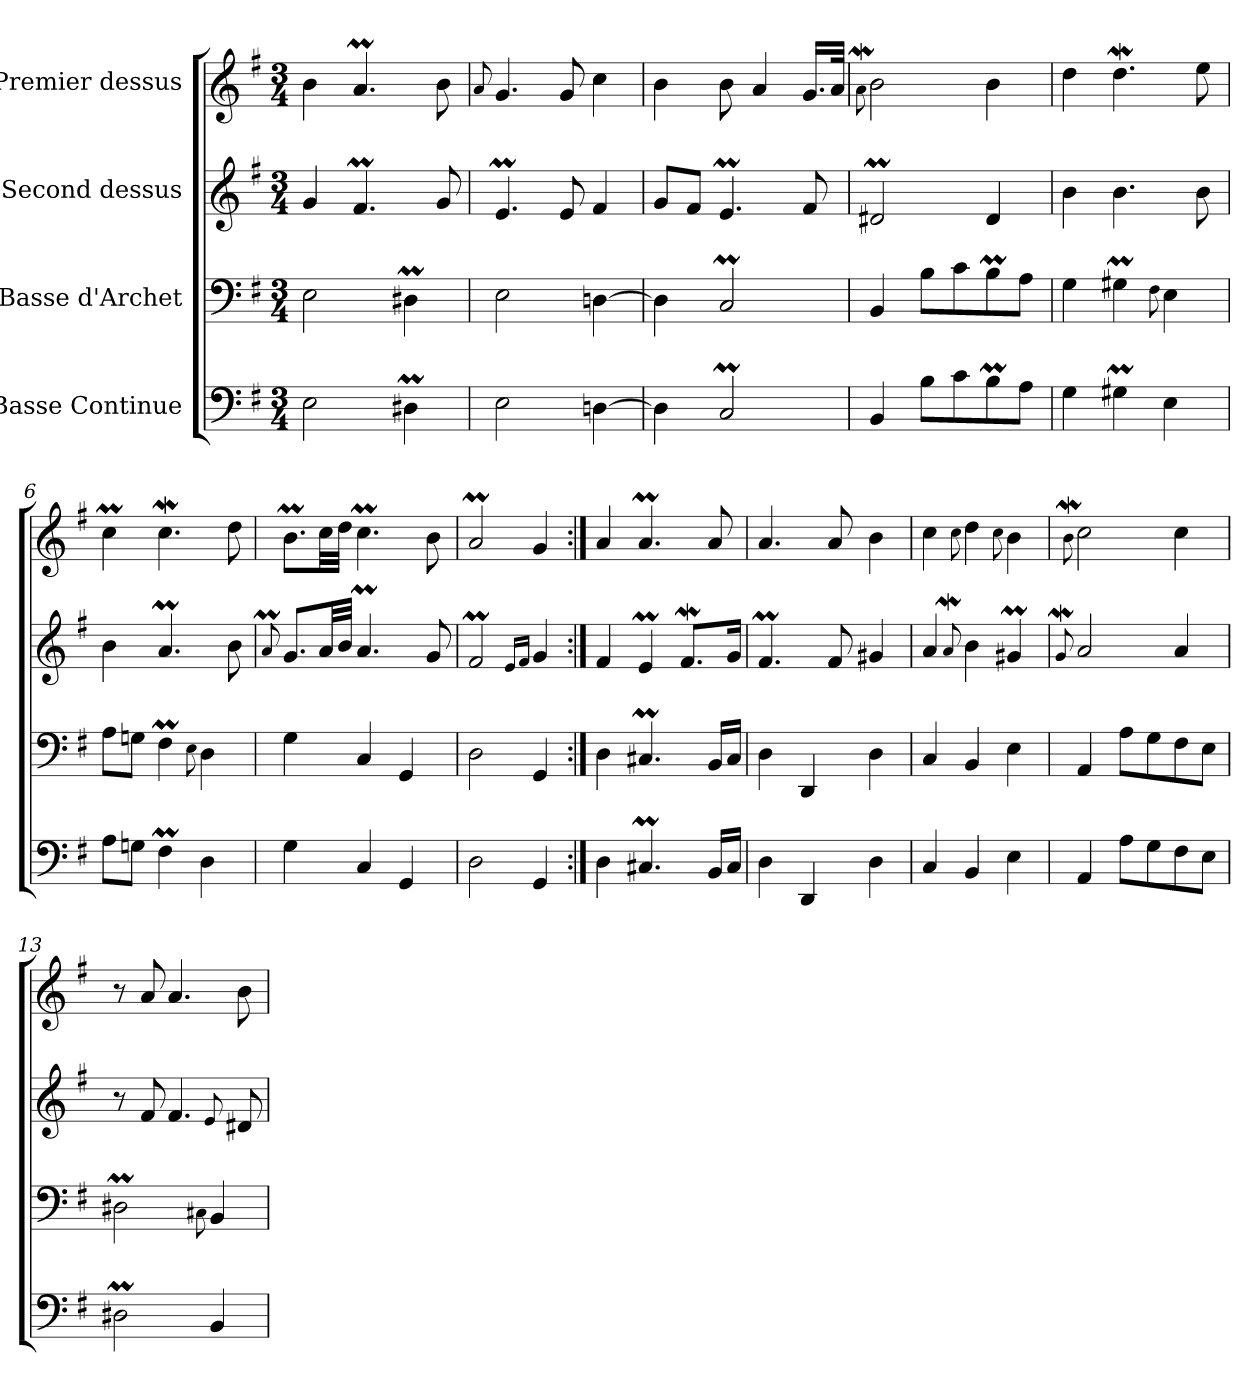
**kern	**kern	**kern	**kern
*part4	*part3	*part2	*part1
*staff4	*staff3	*staff2	*staff1
*I"Basse Continue	*I"Basse d'Archet	*I"Second dessus	*I"Premier dessus
*clefF4	*clefF4	*clefG2	*clefG2
*k[f#]	*k[f#]	*k[f#]	*k[f#]
*G:	*G:	*G:	*G:
*M3/4	*M3/4	*M3/4	*M3/4
=1	=1	=1	=1
2E\	2E\	4g/	4b\
.	.	4.f#m/	4.aM/
4D#Xm\	4D#Xm\	.	.
.	.	8g/	8b\
=2	=2	=2	=2
.	.	.	8qqa/
2E\	2E\	4.eM/	4.g/
.	.	8e/	8g/
[4Dn\	[4Dn\	4f#/	4cc\
=3	=3	=3	=3
4D\]	4D\]	8g/L	4b\
.	.	8f#/J	.
2CM/	2CM/	4.eM/	8b\
.	.	.	4a/
.	.	8f#/	16.g/LL
.	.	.	32a/JJk
=4	=4	=4	=4
.	.	.	8qqaW\
4BB/	4BB/	2d#Xm/	2b\
8B\L	8B\L	.	.
8c\	8c\	.	.
8Bm\	8Bm\	4d#/	4b\
8A\J	8A\J	.	.
=5	=5	=5	=5
4G\	4G\	4b\	4dd\
4G#Xm\	4G#Xm\	4.b\	4.ddW\
.	8qqF#\	.	.
4E\	4E\	.	.
.	.	8b\	8ee\
=6	=6	=6	=6
8A\L	8A\L	4b\	4ccM\
8Gn\J	8Gn\J	.	.
4F#m\	4F#m\	4.aM/	4.ccw\
.	8qqE\	.	.
4D\	4D\	.	.
.	.	8b\	8dd\
!!LO:LB:g=z
=7	=7	=7	=7
.	.	8qqaM/	.
4G\	4G\	8.g/L	8.bm\L
.	.	32a/LL	32cc\LL
.	.	32b/JJJ	32dd\JJJ
4C/	4C/	4.aM/	4.ccM\
4GG/	4GG/	.	.
.	.	8g/	8b\
=8	=8	=8	=8
2D\	2D\	2f#m/	2aM/
.	.	16qqe/LL	.
.	.	16qqf#/JJ	.
4GG/	4GG/	4g/	4g/
=9:|!	=9:|!	=9:|!	=9:|!
4D\	4D\	4f#/	4a/
4.C#Xm/	4.C#Xm/	4eM/	4.aM/
.	.	8.f#W/L	.
16BB/LL	16BB/LL	.	8a/
16C#/JJ	16C#/JJ	16g/Jk	.
=10	=10	=10	=10
4D\	4D\	4.f#m/	4.a/
4DD/	4DD/	.	.
.	.	8f#/	8a/
4D\	4D\	4g#X/	4b\
=11	=11	=11	=11
4C/	4C/	4a/	4cc\
.	.	8qqaW/	8qqcc\
4BB/	4BB/	4b\	4dd\
.	.	.	8qqcc\
4E\	4E\	4g#Xm/	4b\
=12	=12	=12	=12
.	.	8qqgw/	8qqbW\
4AA/	4AA/	2a/	2cc\
8A\L	8A\L	.	.
8G\	8G\	.	.
8F#\	8F#\	4a/	4cc\
8E\J	8E\J	.	.
!!LO:LB:g=z
=13	=13	=13	=13
2D#Xm\	2D#Xm\	8r	8r
.	.	8f#/	8a/
.	.	4.f#/	4.a/
.	8qqC#X\	.	.
4BB/	4BB/	.	.
.	.	8qqe/	.
.	.	8d#X/	8b\
=	=	=	=
*-	*-	*-	*-
